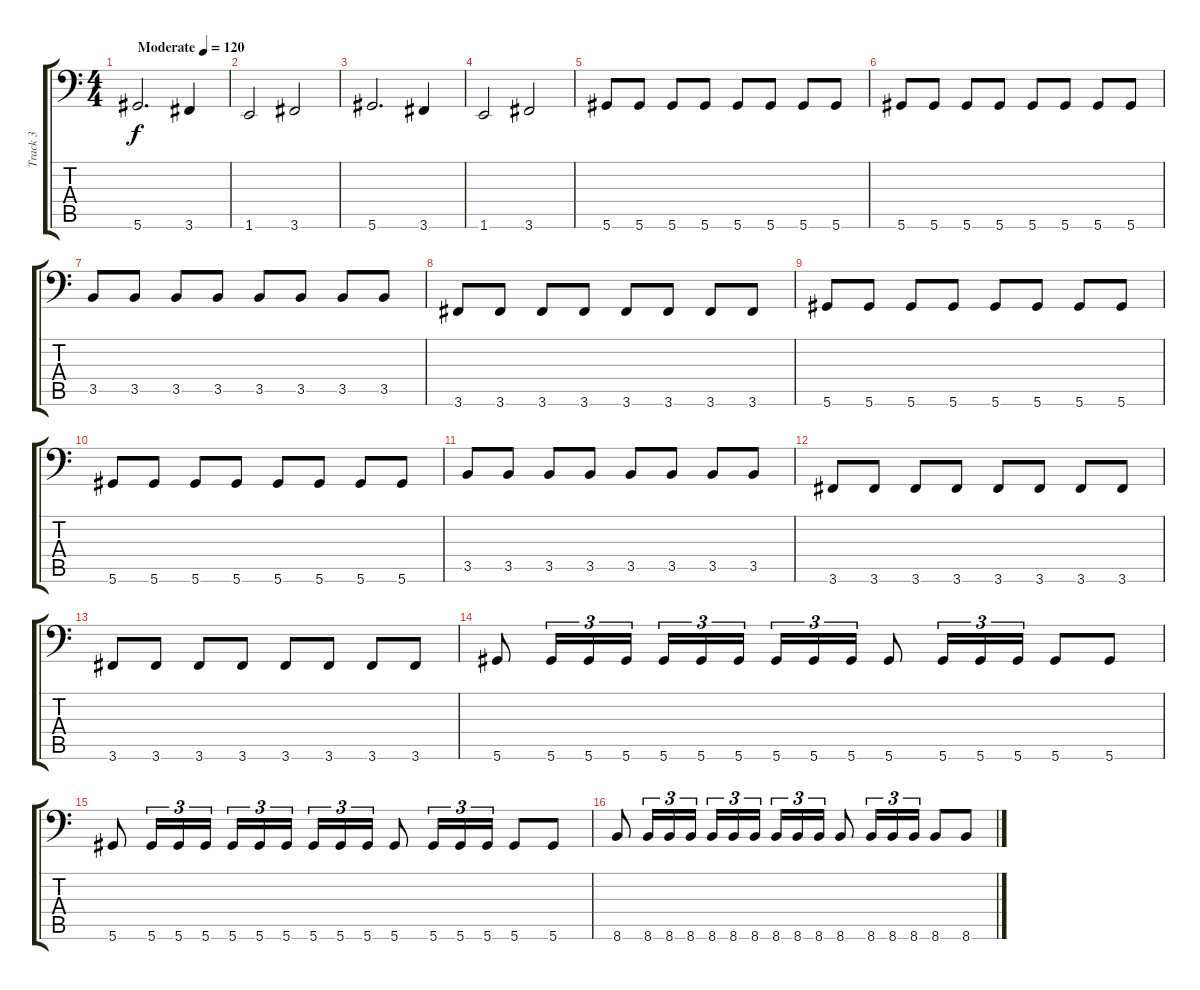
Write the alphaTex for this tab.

\track ("Track 3" "Track 3") {instrument electricbasspick}
\staff {score tabs}
\tuning (Eb3 Bb2 Gb2 Db2 Ab1 Eb1) {hide}
\ts (4 4)
\tempo (120 "Moderate")
\clef f4
\ks c
5.6.2{d dy f instrument electricbasspick} 3.6.4 |
1.6.2 3.6.2 |
5.6.2{d} 3.6.4 |
1.6.2 3.6.2 |
5.6.8 5.6.8 5.6.8 5.6.8 5.6.8 5.6.8 5.6.8 5.6.8 |
5.6.8 5.6.8 5.6.8 5.6.8 5.6.8 5.6.8 5.6.8 5.6.8 |
3.5.8 3.5.8 3.5.8 3.5.8 3.5.8 3.5.8 3.5.8 3.5.8 |
3.6.8 3.6.8 3.6.8 3.6.8 3.6.8 3.6.8 3.6.8 3.6.8 |
5.6.8 5.6.8 5.6.8 5.6.8 5.6.8 5.6.8 5.6.8 5.6.8 |
5.6.8 5.6.8 5.6.8 5.6.8 5.6.8 5.6.8 5.6.8 5.6.8 |
3.5.8 3.5.8 3.5.8 3.5.8 3.5.8 3.5.8 3.5.8 3.5.8 |
3.6.8 3.6.8 3.6.8 3.6.8 3.6.8 3.6.8 3.6.8 3.6.8 |
3.6.8 3.6.8 3.6.8 3.6.8 3.6.8 3.6.8 3.6.8 3.6.8 |
5.6.8 5.6.16{tu (3 2)} 5.6.16{tu (3 2)} 5.6.16{tu (3 2)} 5.6.16{tu (3 2)} 5.6.16{tu (3 2)} 5.6.16{tu (3 2) beam splitsecondary} 5.6.16{tu (3 2)} 5.6.16{tu (3 2)} 5.6.16{tu (3 2)} 5.6.8 5.6.16{tu (3 2)} 5.6.16{tu (3 2)} 5.6.16{tu (3 2)} 5.6.8 5.6.8 |
5.6.8 5.6.16{tu (3 2)} 5.6.16{tu (3 2)} 5.6.16{tu (3 2)} 5.6.16{tu (3 2)} 5.6.16{tu (3 2)} 5.6.16{tu (3 2) beam splitsecondary} 5.6.16{tu (3 2)} 5.6.16{tu (3 2)} 5.6.16{tu (3 2)} 5.6.8 5.6.16{tu (3 2)} 5.6.16{tu (3 2)} 5.6.16{tu (3 2)} 5.6.8 5.6.8 |
8.6.8 8.6.16{tu (3 2)} 8.6.16{tu (3 2)} 8.6.16{tu (3 2)} 8.6.16{tu (3 2)} 8.6.16{tu (3 2)} 8.6.16{tu (3 2) beam splitsecondary} 8.6.16{tu (3 2)} 8.6.16{tu (3 2)} 8.6.16{tu (3 2)} 8.6.8 8.6.16{tu (3 2)} 8.6.16{tu (3 2)} 8.6.16{tu (3 2)} 8.6.8 8.6.8
